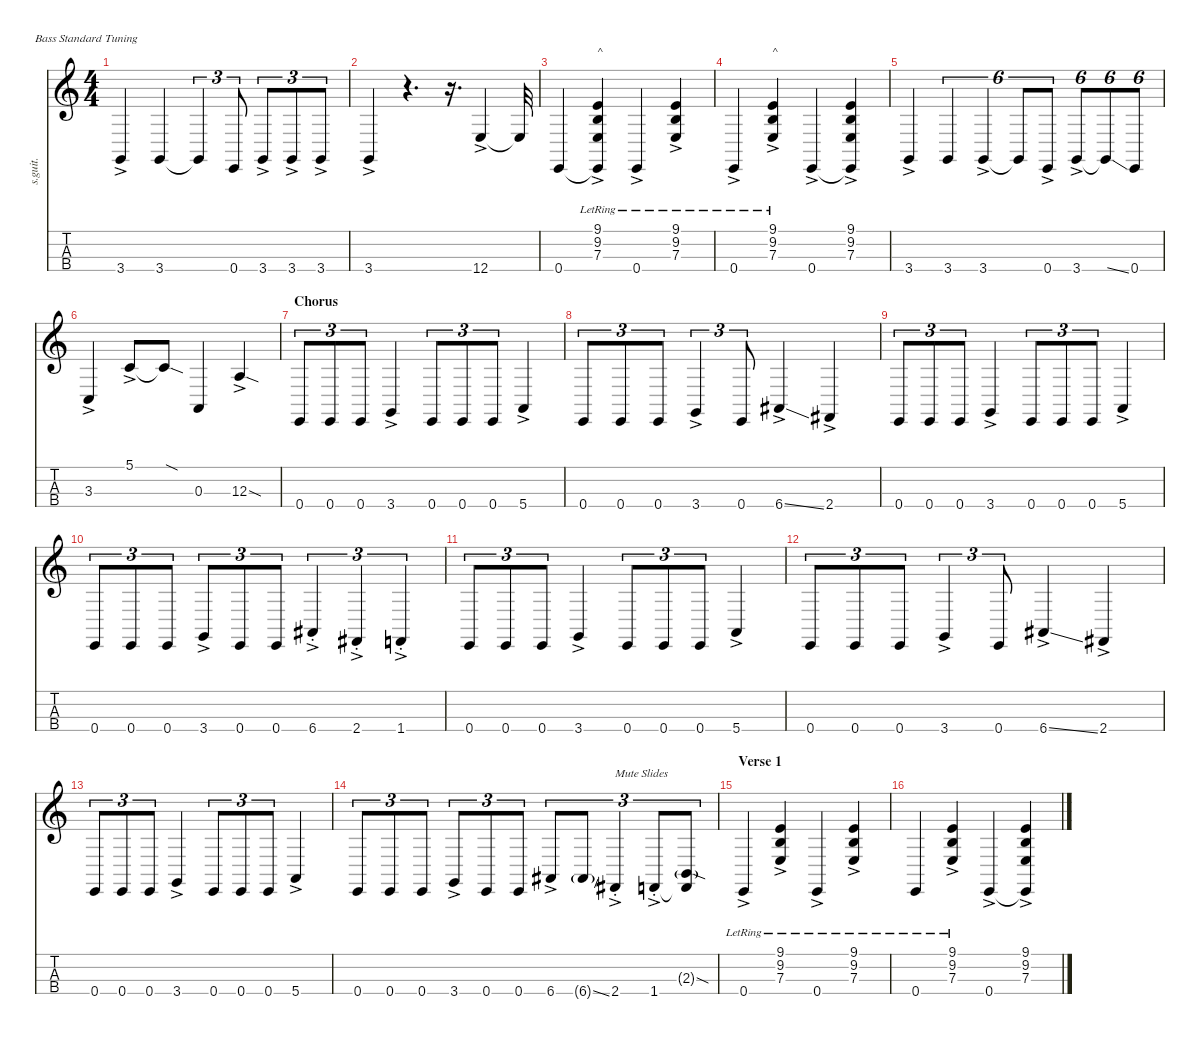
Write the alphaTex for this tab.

\defaultSystemsLayout 4
\hideDynamics
\bracketExtendMode nobrackets
\track ("Cliff Burton (Clean Bass)" "s.guit.") {instrument electricbassfinger}
\staff {score tabs}
\tuning (G2 D2 A1 E1)
\ts (4 4)
\tempo (118 hide)
\clef g2
\ks c
3.4{ac}.4{lyrics (0 "") lyrics (1 "") lyrics (2 "") lyrics (3 "") lyrics (4 "") dy mp} 3.4.4{lyrics (0 "") lyrics (1 "") lyrics (2 "") lyrics (3 "") lyrics (4 "") dy f} 3.4{t}.4{tu (3 2) lyrics (0 "") lyrics (1 "") lyrics (2 "") lyrics (3 "") lyrics (4 "")} 0.4.8{tu (3 2) lyrics (0 "") lyrics (1 "") lyrics (2 "") lyrics (3 "") lyrics (4 "")} 3.4{ac}.8{tu (3 2) lyrics (0 "") lyrics (1 "") lyrics (2 "") lyrics (3 "") lyrics (4 "") dy mp} 3.4{ac}.8{tu (3 2) lyrics (0 "") lyrics (1 "") lyrics (2 "") lyrics (3 "") lyrics (4 "")} 3.4{ac}.8{tu (3 2) lyrics (0 "") lyrics (1 "") lyrics (2 "") lyrics (3 "") lyrics (4 "")} |
3.4{ac}.4{lyrics (0 "") lyrics (1 "") lyrics (2 "") lyrics (3 "") lyrics (4 "") dy p} r.4{d} r.16{d} 12.4{ac}.4{lyrics (0 "") lyrics (1 "") lyrics (2 "") lyrics (3 "") lyrics (4 "")} 12.4{t}.32{lyrics (0 "") lyrics (1 "") lyrics (2 "") lyrics (3 "") lyrics (4 "") dy f} |
0.4.4{lyrics (0 "") lyrics (1 "") lyrics (2 "") lyrics (3 "") lyrics (4 "")} (9.1{ac lr} 9.2{ac lr} 7.3{ac lr} 0.4{lr t}).4{txt "^" lyrics (0 "") lyrics (1 "") lyrics (2 "") lyrics (3 "") lyrics (4 "")} 0.4{ac lr}.4{lyrics (0 "") lyrics (1 "") lyrics (2 "") lyrics (3 "") lyrics (4 "") dy mp} (9.1{ac lr} 9.2{ac lr} 7.3{ac lr}).4{lyrics (0 "") lyrics (1 "") lyrics (2 "") lyrics (3 "") lyrics (4 "")} |
0.4{ac lr}.4{lyrics (0 "") lyrics (1 "") lyrics (2 "") lyrics (3 "") lyrics (4 "")} (9.1{ac lr} 9.2{ac lr} 7.3{ac lr}).4{txt "^" lyrics (0 "") lyrics (1 "") lyrics (2 "") lyrics (3 "") lyrics (4 "") dy p} 0.4{ac}.4{lyrics (0 "") lyrics (1 "") lyrics (2 "") lyrics (3 "") lyrics (4 "") dy mp} (9.1{ac} 9.2{ac} 7.3{ac} 0.4{t}).4{lyrics (0 "") lyrics (1 "") lyrics (2 "") lyrics (3 "") lyrics (4 "") dy f} |
3.4{ac}.4{lyrics (0 "") lyrics (1 "") lyrics (2 "") lyrics (3 "") lyrics (4 "") dy mp} 3.4.4{tu (6 4) lyrics (0 "") lyrics (1 "") lyrics (2 "") lyrics (3 "") lyrics (4 "") dy f} 3.4{ac}.4{tu (6 4) lyrics (0 "") lyrics (1 "") lyrics (2 "") lyrics (3 "") lyrics (4 "") dy mp} 3.4{t}.8{tu (6 4) lyrics (0 "") lyrics (1 "") lyrics (2 "") lyrics (3 "") lyrics (4 "") dy f} 0.4{ac}.8{tu (6 4) lyrics (0 "") lyrics (1 "") lyrics (2 "") lyrics (3 "") lyrics (4 "") dy mp} 3.4{ac}.8{tu (6 4) lyrics (0 "") lyrics (1 "") lyrics (2 "") lyrics (3 "") lyrics (4 "")} 3.4{ss t}.8{tu (6 4) lyrics (0 "") lyrics (1 "") lyrics (2 "") lyrics (3 "") lyrics (4 "") dy f} 0.4.8{tu (6 4) lyrics (0 "") lyrics (1 "") lyrics (2 "") lyrics (3 "") lyrics (4 "")} |
3.3{ac}.4{lyrics (0 "") lyrics (1 "") lyrics (2 "") lyrics (3 "") lyrics (4 "") dy mp} 5.1{ac}.8{lyrics (0 "") lyrics (1 "") lyrics (2 "") lyrics (3 "") lyrics (4 "") dy p} 5.1{sod t}.8{lyrics (0 "") lyrics (1 "") lyrics (2 "") lyrics (3 "") lyrics (4 "") dy f} 0.3.4{lyrics (0 "") lyrics (1 "") lyrics (2 "") lyrics (3 "") lyrics (4 "") dy ff} 12.3{sod ac}.4{lyrics (0 "") lyrics (1 "") lyrics (2 "") lyrics (3 "") lyrics (4 "") dy mf} |
\section ("" "Chorus")
0.4.8{tu (3 2) lyrics (0 "") lyrics (1 "") lyrics (2 "") lyrics (3 "") lyrics (4 "") dy f} 0.4.8{tu (3 2) lyrics (0 "") lyrics (1 "") lyrics (2 "") lyrics (3 "") lyrics (4 "")} 0.4.8{tu (3 2) lyrics (0 "") lyrics (1 "") lyrics (2 "") lyrics (3 "") lyrics (4 "")} 3.4{ac}.4{lyrics (0 "") lyrics (1 "") lyrics (2 "") lyrics (3 "") lyrics (4 "") dy p} 0.4.8{tu (3 2) lyrics (0 "") lyrics (1 "") lyrics (2 "") lyrics (3 "") lyrics (4 "") dy f} 0.4.8{tu (3 2) lyrics (0 "") lyrics (1 "") lyrics (2 "") lyrics (3 "") lyrics (4 "")} 0.4.8{tu (3 2) lyrics (0 "") lyrics (1 "") lyrics (2 "") lyrics (3 "") lyrics (4 "")} 5.4{ac}.4{lyrics (0 "") lyrics (1 "") lyrics (2 "") lyrics (3 "") lyrics (4 "") dy p} |
0.4.8{tu (3 2) lyrics (0 "") lyrics (1 "") lyrics (2 "") lyrics (3 "") lyrics (4 "") dy f} 0.4.8{tu (3 2) lyrics (0 "") lyrics (1 "") lyrics (2 "") lyrics (3 "") lyrics (4 "")} 0.4.8{tu (3 2) lyrics (0 "") lyrics (1 "") lyrics (2 "") lyrics (3 "") lyrics (4 "")} 3.4{ac}.4{tu (3 2) lyrics (0 "") lyrics (1 "") lyrics (2 "") lyrics (3 "") lyrics (4 "") dy p} 0.4.8{tu (3 2) lyrics (0 "") lyrics (1 "") lyrics (2 "") lyrics (3 "") lyrics (4 "") dy f} 6.4{ss ac acc #}.4{lyrics (0 "") lyrics (1 "") lyrics (2 "") lyrics (3 "") lyrics (4 "") dy p} 2.4{ac acc #}.4{lyrics (0 "") lyrics (1 "") lyrics (2 "") lyrics (3 "") lyrics (4 "")} |
0.4.8{tu (3 2) lyrics (0 "") lyrics (1 "") lyrics (2 "") lyrics (3 "") lyrics (4 "") dy f} 0.4.8{tu (3 2) lyrics (0 "") lyrics (1 "") lyrics (2 "") lyrics (3 "") lyrics (4 "")} 0.4.8{tu (3 2) lyrics (0 "") lyrics (1 "") lyrics (2 "") lyrics (3 "") lyrics (4 "")} 3.4{ac}.4{lyrics (0 "") lyrics (1 "") lyrics (2 "") lyrics (3 "") lyrics (4 "") dy p} 0.4.8{tu (3 2) lyrics (0 "") lyrics (1 "") lyrics (2 "") lyrics (3 "") lyrics (4 "") dy f} 0.4.8{tu (3 2) lyrics (0 "") lyrics (1 "") lyrics (2 "") lyrics (3 "") lyrics (4 "")} 0.4.8{tu (3 2) lyrics (0 "") lyrics (1 "") lyrics (2 "") lyrics (3 "") lyrics (4 "")} 5.4{ac}.4{lyrics (0 "") lyrics (1 "") lyrics (2 "") lyrics (3 "") lyrics (4 "") dy p} |
0.4.8{tu (3 2) lyrics (0 "") lyrics (1 "") lyrics (2 "") lyrics (3 "") lyrics (4 "") dy f} 0.4.8{tu (3 2) lyrics (0 "") lyrics (1 "") lyrics (2 "") lyrics (3 "") lyrics (4 "")} 0.4.8{tu (3 2) lyrics (0 "") lyrics (1 "") lyrics (2 "") lyrics (3 "") lyrics (4 "")} 3.4{ac}.8{tu (3 2) lyrics (0 "") lyrics (1 "") lyrics (2 "") lyrics (3 "") lyrics (4 "") dy p} 0.4.8{tu (3 2) lyrics (0 "") lyrics (1 "") lyrics (2 "") lyrics (3 "") lyrics (4 "") dy f} 0.4.8{tu (3 2) lyrics (0 "") lyrics (1 "") lyrics (2 "") lyrics (3 "") lyrics (4 "")} 6.4{ac st acc #}.4{tu (3 2) lyrics (0 "") lyrics (1 "") lyrics (2 "") lyrics (3 "") lyrics (4 "") dy p} 2.4{ac st acc #}.4{tu (3 2) lyrics (0 "") lyrics (1 "") lyrics (2 "") lyrics (3 "") lyrics (4 "")} 1.4{ac st}.4{tu (3 2) lyrics (0 "") lyrics (1 "") lyrics (2 "") lyrics (3 "") lyrics (4 "")} |
0.4.8{tu (3 2) lyrics (0 "") lyrics (1 "") lyrics (2 "") lyrics (3 "") lyrics (4 "") dy f} 0.4.8{tu (3 2) lyrics (0 "") lyrics (1 "") lyrics (2 "") lyrics (3 "") lyrics (4 "")} 0.4.8{tu (3 2) lyrics (0 "") lyrics (1 "") lyrics (2 "") lyrics (3 "") lyrics (4 "")} 3.4{ac}.4{lyrics (0 "") lyrics (1 "") lyrics (2 "") lyrics (3 "") lyrics (4 "") dy p} 0.4.8{tu (3 2) lyrics (0 "") lyrics (1 "") lyrics (2 "") lyrics (3 "") lyrics (4 "") dy f} 0.4.8{tu (3 2) lyrics (0 "") lyrics (1 "") lyrics (2 "") lyrics (3 "") lyrics (4 "")} 0.4.8{tu (3 2) lyrics (0 "") lyrics (1 "") lyrics (2 "") lyrics (3 "") lyrics (4 "")} 5.4{ac}.4{lyrics (0 "") lyrics (1 "") lyrics (2 "") lyrics (3 "") lyrics (4 "") dy p} |
0.4.8{tu (3 2) lyrics (0 "") lyrics (1 "") lyrics (2 "") lyrics (3 "") lyrics (4 "") dy f} 0.4.8{tu (3 2) lyrics (0 "") lyrics (1 "") lyrics (2 "") lyrics (3 "") lyrics (4 "")} 0.4.8{tu (3 2) lyrics (0 "") lyrics (1 "") lyrics (2 "") lyrics (3 "") lyrics (4 "")} 3.4{ac}.4{tu (3 2) lyrics (0 "") lyrics (1 "") lyrics (2 "") lyrics (3 "") lyrics (4 "") dy p} 0.4.8{tu (3 2) lyrics (0 "") lyrics (1 "") lyrics (2 "") lyrics (3 "") lyrics (4 "") dy f} 6.4{ss ac acc #}.4{lyrics (0 "") lyrics (1 "") lyrics (2 "") lyrics (3 "") lyrics (4 "") dy p} 2.4{ac acc #}.4{lyrics (0 "") lyrics (1 "") lyrics (2 "") lyrics (3 "") lyrics (4 "")} |
0.4.8{tu (3 2) lyrics (0 "") lyrics (1 "") lyrics (2 "") lyrics (3 "") lyrics (4 "") dy f} 0.4.8{tu (3 2) lyrics (0 "") lyrics (1 "") lyrics (2 "") lyrics (3 "") lyrics (4 "")} 0.4.8{tu (3 2) lyrics (0 "") lyrics (1 "") lyrics (2 "") lyrics (3 "") lyrics (4 "")} 3.4{ac}.4{lyrics (0 "") lyrics (1 "") lyrics (2 "") lyrics (3 "") lyrics (4 "") dy p} 0.4.8{tu (3 2) lyrics (0 "") lyrics (1 "") lyrics (2 "") lyrics (3 "") lyrics (4 "") dy f} 0.4.8{tu (3 2) lyrics (0 "") lyrics (1 "") lyrics (2 "") lyrics (3 "") lyrics (4 "")} 0.4.8{tu (3 2) lyrics (0 "") lyrics (1 "") lyrics (2 "") lyrics (3 "") lyrics (4 "")} 5.4{ac}.4{lyrics (0 "") lyrics (1 "") lyrics (2 "") lyrics (3 "") lyrics (4 "") dy p} |
0.4.8{tu (3 2) lyrics (0 "") lyrics (1 "") lyrics (2 "") lyrics (3 "") lyrics (4 "") dy f} 0.4.8{tu (3 2) lyrics (0 "") lyrics (1 "") lyrics (2 "") lyrics (3 "") lyrics (4 "")} 0.4.8{tu (3 2) lyrics (0 "") lyrics (1 "") lyrics (2 "") lyrics (3 "") lyrics (4 "")} 3.4{ac}.8{tu (3 2) lyrics (0 "") lyrics (1 "") lyrics (2 "") lyrics (3 "") lyrics (4 "") dy p} 0.4.8{tu (3 2) lyrics (0 "") lyrics (1 "") lyrics (2 "") lyrics (3 "") lyrics (4 "") dy f} 0.4.8{tu (3 2) lyrics (0 "") lyrics (1 "") lyrics (2 "") lyrics (3 "") lyrics (4 "")} 6.4{ac acc #}.8{tu (3 2) lyrics (0 "") lyrics (1 "") lyrics (2 "") lyrics (3 "") lyrics (4 "") dy p} 6.4{ss g acc #}.8{tu (3 2) lyrics (0 "") lyrics (1 "") lyrics (2 "") lyrics (3 "") lyrics (4 "") dy ff} 2.4{ac st acc #}.4{tu (3 2) txt "Mute Slides" lyrics (0 "") lyrics (1 "") lyrics (2 "") lyrics (3 "") lyrics (4 "") dy p} 1.4{ac st}.8{tu (3 2) lyrics (0 "") lyrics (1 "") lyrics (2 "") lyrics (3 "") lyrics (4 "")} (2.3{sod g} 1.4{t}).8{tu (3 2) lyrics (0 "") lyrics (1 "") lyrics (2 "") lyrics (3 "") lyrics (4 "") dy f} |
\section ("" "Verse 1")
0.4{ac lr}.4{lyrics (0 "") lyrics (1 "") lyrics (2 "") lyrics (3 "") lyrics (4 "") dy mp} (9.1{ac lr} 9.2{ac lr} 7.3{ac lr}).4{lyrics (0 "") lyrics (1 "") lyrics (2 "") lyrics (3 "") lyrics (4 "")} 0.4{ac lr}.4{lyrics (0 "") lyrics (1 "") lyrics (2 "") lyrics (3 "") lyrics (4 "")} (9.1{ac lr} 9.2{ac lr} 7.3{lr}).4{lyrics (0 "") lyrics (1 "") lyrics (2 "") lyrics (3 "") lyrics (4 "") dy ff} |
0.4{lr}.4{lyrics (0 "") lyrics (1 "") lyrics (2 "") lyrics (3 "") lyrics (4 "")} (9.1{ac lr} 9.2{ac lr} 7.3{ac lr}).4{lyrics (0 "") lyrics (1 "") lyrics (2 "") lyrics (3 "") lyrics (4 "") dy mp} 0.4{ac}.4{lyrics (0 "") lyrics (1 "") lyrics (2 "") lyrics (3 "") lyrics (4 "")} (9.1{ac} 9.2{ac} 7.3{ac} 0.4{t}).4{lyrics (0 "") lyrics (1 "") lyrics (2 "") lyrics (3 "") lyrics (4 "") dy f}
